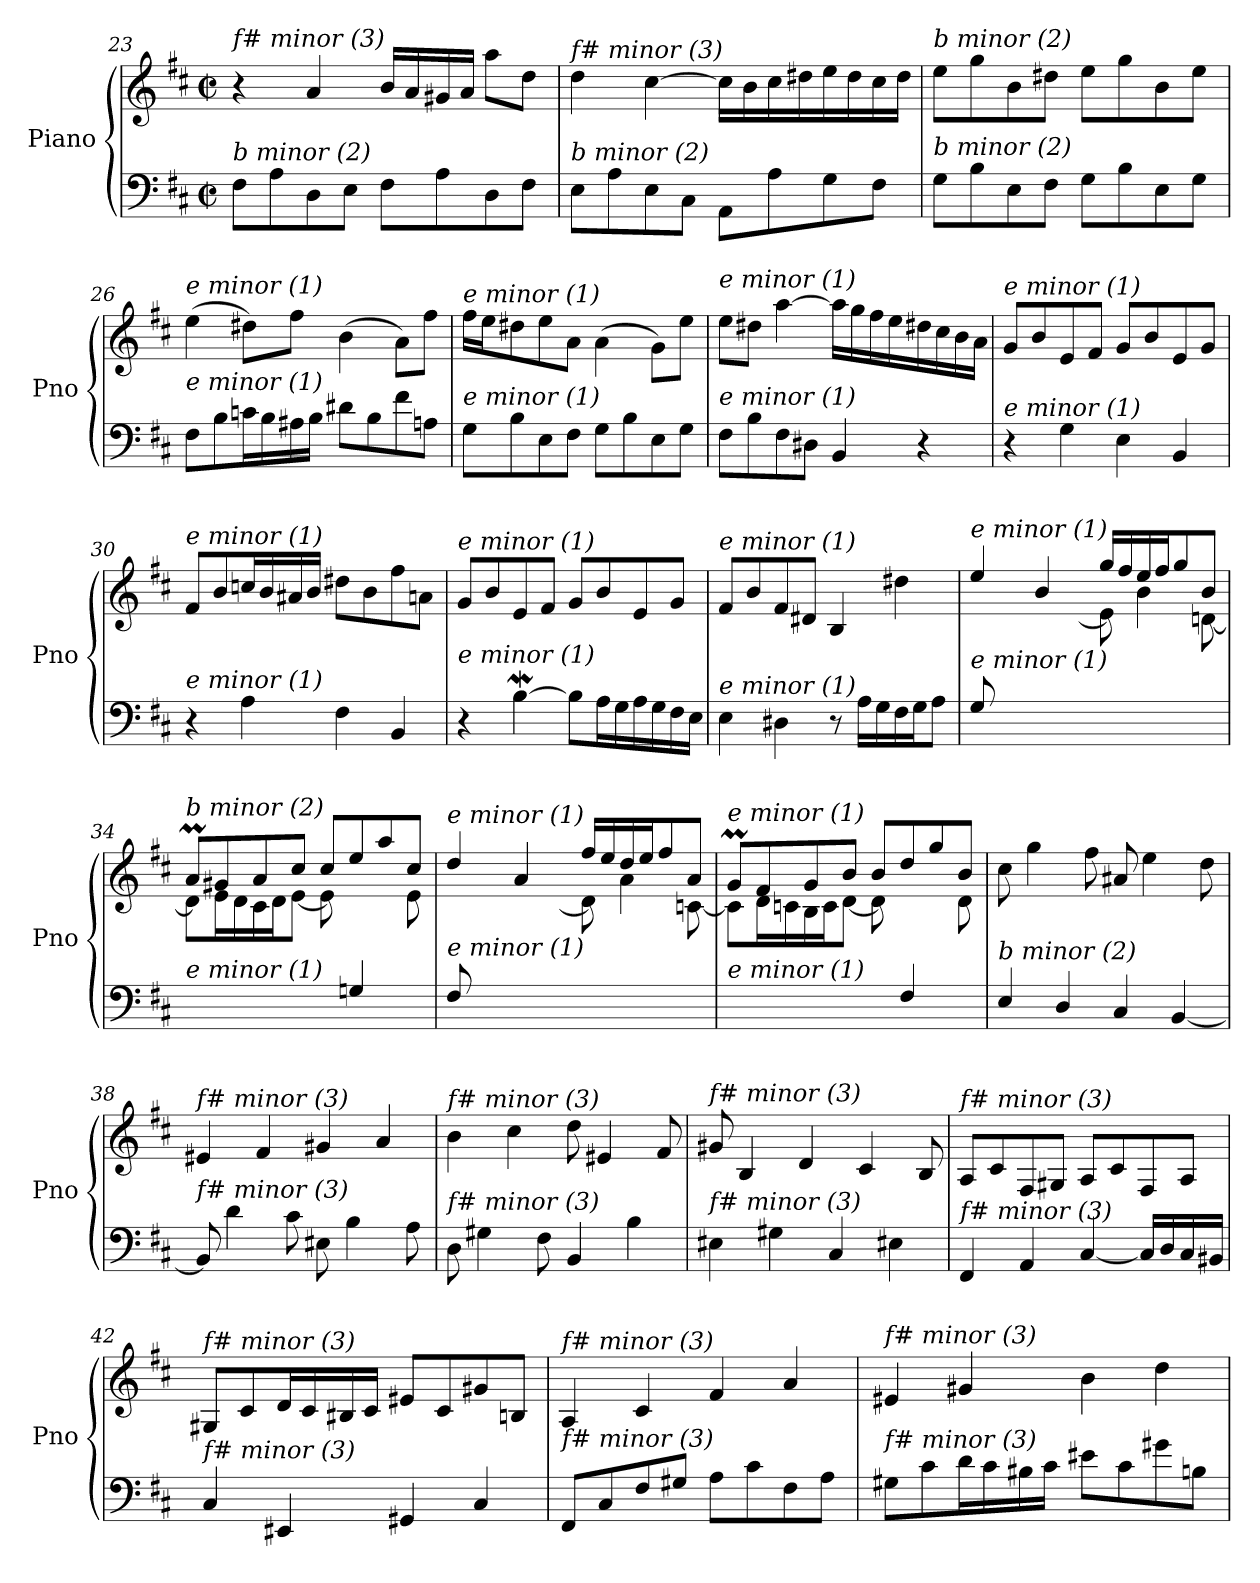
**kern	**kern
*part1	*part1
*staff2	*staff1
*I"Piano	*
*I'Pno	*
*clefF4	*clefG2
*k[f#c#]	*k[f#c#]
*M2/2	*M2/2
*met(c|)	*met(c|)
=23	=23
!	!LO:TX:i:t=f# minor (3)
!LO:TX:i:t=b minor (2)	!
8F#\L	4r
8A\	.
8D\	4a/
8E\J	.
8F#\L	16b/LL
.	16a/
8A\	16g#X/
.	16a/JJ
8D\	8aa\L
8F#\J	8dd\J
!!LO:PB:g=z
=24	=24
!	!LO:TX:i:t=f# minor (3)
!LO:TX:i:t=b minor (2)	!
8E\L	4dd\
8A\	.
8E\	[4cc#\
8C#\J	.
8AA\L	16cc#\LL]
.	16b\
8A\	16cc#\
.	16dd#X\
8G\	16ee\
.	16dd#\
8F#\J	16cc#\
.	16dd#\JJ
=25	=25
!	!LO:TX:i:t=b minor (2)
!LO:TX:i:t=b minor (2)	!
8G\L	8ee\L
8B\	8gg\
8E\	8b\
8F#\J	8dd#X\J
8G\L	8ee\L
8B\	8gg\
8E\	8b\
8G\J	8ee\J
=26	=26
!	!LO:TX:i:t=e minor (1)
!LO:TX:i:t=e minor (1)	!
8F#\L	(4ee\
8B\	.
16cn\L	8dd#X\L)
16B\	.
16A#X\	8ff#\J
16B\JJ	.
8d#X\L	(4b\
8B\	.
8f#\	8a\L)
8An\J	8ff#\J
=27	=27
!	!LO:TX:i:t=e minor (1)
!LO:TX:i:t=e minor (1)	!
8G\L	16ff#\LL
.	16ee\J
8B\	8dd#X\
8E\	8ee\
8F#\J	8a\J
8G\L	(4a\
8B\	.
8E\	8g\L)
8G\J	8ee\J
!!LO:LB:g=z
=28	=28
!	!LO:TX:i:t=e minor (1)
!LO:TX:i:t=e minor (1)	!
8F#\L	8ee\L
8B\	8dd#X\J
8F#\	[4aa\
8D#X\J	.
4BB/	16aa\LL]
.	16gg\
.	16ff#\
.	16ee\
4r	16dd#X\
.	16cc#\
.	16b\
.	16a\JJ
=29	=29
!	!LO:TX:i:t=e minor (1)
!LO:TX:i:t=e minor (1)	!
4r	8g/L
.	8b/
4G\	8e/
.	8f#/J
4E\	8g/L
.	8b/
4BB/	8e/
.	8g/J
=30	=30
!	!LO:TX:i:t=e minor (1)
!LO:TX:i:t=e minor (1)	!
4r	8f#/L
.	8b/
4A\	16ccn/L
.	16b/
.	16a#X/
.	16b/JJ
4F#\	8dd#X\L
.	8b\
4BB/	8ff#\
.	8an\J
=31	=31
!	!LO:TX:i:t=e minor (1)
!LO:TX:i:t=e minor (1)	!
4r	8g/L
.	8b/
[4BW\	8e/
.	8f#/J
8B\L]	8g/L
16A\L	8b/
16G\	.
16A\	8e/
16G\	.
16F#\	8g/J
16E\JJ	.
!!LO:LB:g=z
=32	=32
!	!LO:TX:i:t=e minor (1)
!LO:TX:i:t=e minor (1)	!
4E\	8f#/L
.	8b/
4D#X\	8f#/
.	8d#X/J
8r	4B/
16A\LL	.
16G\	.
16F#\	4dd#X\
16G\J	.
8A\J	.
=33	=33
*	*^
!	!LO:TX:i:t=e minor (1)	!
!LO:TX:i:t=e minor (1)	!	!
8G/L	4ee/	8ryy
2..ryy	.	16e\L
.	.	16f#\
.	4b/	16g\
.	.	16f#\J
.	.	[8e\J
.	16gg/LL	8e\]
.	16ff#/	.
.	16ee/	4b\
.	16ff#/J	.
.	8gg/	.
.	8b/J	[8dn\
=34	=34	=34
!	!LO:TX:i:t=b minor (2)	!
!LO:TX:i:t=e minor (1)	!	!
2ryy	8aM/L	8d\L]
.	8g#X/	16e\L
.	.	16d\
.	8a/	16c#\
.	.	16d\J
.	8cc#/J	[8e\J
8ryy	8cc#/L	8e\]
4Gn/	8ee/	4ryy
.	8aa/	.
8ryy	8cc#/J	8e\
=35	=35	=35
!	!LO:TX:i:t=e minor (1)	!
!LO:TX:i:t=e minor (1)	!	!
8F#/L	4dd/	8ryy
2..ryy	.	16d\L
.	.	16e\
.	4a/	16f#\
.	.	16e\J
.	.	[8d\J
.	16ff#/LL	8d\]
.	16ee/	.
.	16dd/	4a\
.	16ee/J	.
.	8ff#/	.
.	8a/J	[8cn\
!!LO:LB:g=z	!!
=36	=36	=36
!	!LO:TX:i:t=e minor (1)	!
!LO:TX:i:t=e minor (1)	!	!
2ryy	8gM/L	8c\L]
.	8f#/	16d\L
.	.	16cn\
.	8g/	16B\
.	.	16c\J
.	8b/J	[8d\J
8ryy	8b/L	8d\]
4F#/	8dd/	4ryy
.	8gg/	.
8ryy	8b/J	8d\
=37	=37	=37
!	!LO:TX:i:t=b minor (2)	!
!LO:TX:i:t=b minor (2)	!	!
*	*v	*v
4E/	8cc#\
.	4gg\
4D/	.
.	8ff#\
4C#/	8a#X/
.	4ee\
[4BB/	.
.	8dd\
=38	=38
!	!LO:TX:i:t=f# minor (3)
!LO:TX:i:t=f# minor (3)	!
8BB/]	4e#X/
4d\	.
.	4f#/
8c#\	.
8E#X\	4g#X/
4B\	.
.	4a/
8A\	.
=39	=39
!	!LO:TX:i:t=f# minor (3)
!LO:TX:i:t=f# minor (3)	!
8D\	4b\
4G#X\	.
.	4cc#\
8F#\	.
4BB/	8dd\
.	4e#X/
4B\	.
.	8f#/
=40	=40
!	!LO:TX:i:t=f# minor (3)
!LO:TX:i:t=f# minor (3)	!
4E#X\	8g#X/
.	4B/
4G#X\	.
.	4d/
4C#/	.
.	4c#/
4E#X\	.
.	8B/
!!LO:LB:g=z
=41	=41
!	!LO:TX:i:t=f# minor (3)
!LO:TX:i:t=f# minor (3)	!
4FF#/	8A/L
.	8c#/
4AA/	8F#/
.	8G#X/J
[4C#/	8A/L
.	8c#/
16C#/LL]	8F#/
16D/	.
16C#/	8A/J
16BB#Xi/JJ	.
=42	=42
!	!LO:TX:i:t=f# minor (3)
!LO:TX:i:t=f# minor (3)	!
4C#/	8G#X/L
.	8c#/
4EE#X/	16d/L
.	16c#/
.	16B#Xi/
.	16c#/JJ
4GG#X/	8e#X/L
.	8c#/
4C#/	8g#X/
.	8Bn/J
=43	=43
!	!LO:TX:i:t=f# minor (3)
!LO:TX:i:t=f# minor (3)	!
8FF#/L	4A/
8C#/	.
8F#/	4c#/
8G#X/J	.
8A\L	4f#/
8c#\	.
8F#\	4a/
8A\J	.
=44	=44
!	!LO:TX:i:t=f# minor (3)
!LO:TX:i:t=f# minor (3)	!
8G#X\L	4e#X/
8c#\	.
16d\L	4g#X/
16c#\	.
16B#Xi\	.
16c#\JJ	.
8e#X\L	4b\
8c#\	.
8g#X\	4dd\
8Bn\J	.
=	=
*-	*-
